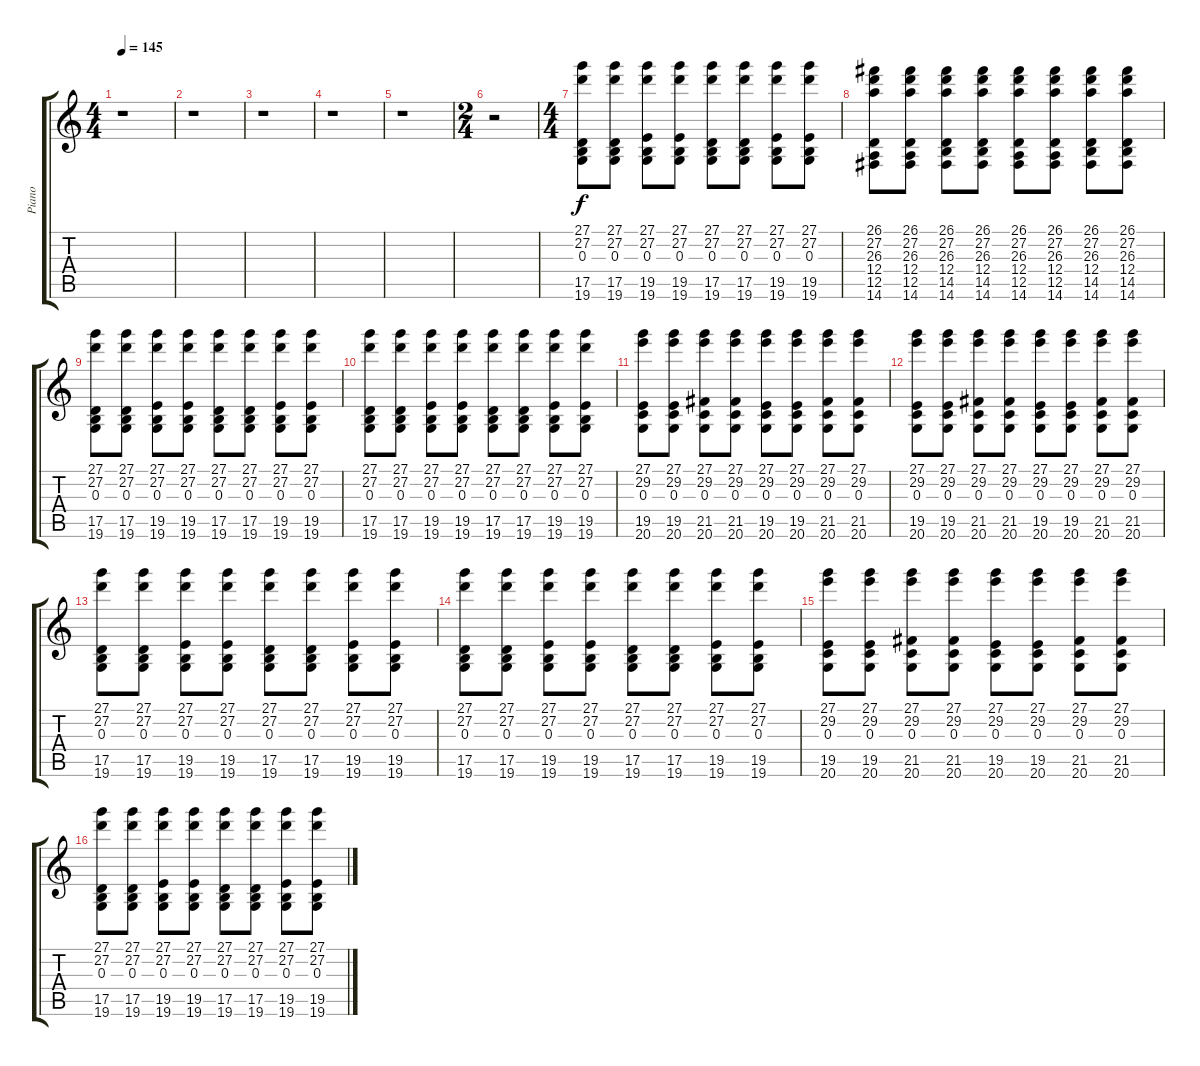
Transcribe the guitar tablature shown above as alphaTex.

\track ("Piano" "Piano") {instrument honkytonkpiano}
\staff {score tabs}
\tuning (E4 B3 G3 D3 A2 E2) {hide}
\ts (4 4)
\tempo 145
\clef g2
\ks c
r.1{dy f} |
r.1 |
r.1 |
r.1 |
r.1 |
\ts (2 4)
r.2 |
\ts (4 4)
(27.1 27.2 0.3 17.5 19.6).8 (27.1 27.2 0.3 17.5 19.6).8 (27.1 27.2 0.3 19.5 19.6).8 (27.1 27.2 0.3 19.5 19.6).8 (27.1 27.2 0.3 17.5 19.6).8 (27.1 27.2 0.3 17.5 19.6).8 (27.1 27.2 0.3 19.5 19.6).8 (27.1 27.2 0.3 19.5 19.6).8 |
(26.1 27.2 26.3 12.4 12.5 14.6).8 (26.1 27.2 26.3 12.4 12.5 14.6).8 (26.1 27.2 26.3 12.4 14.5 14.6).8 (26.1 27.2 26.3 12.4 14.5 14.6).8 (26.1 27.2 26.3 12.4 12.5 14.6).8 (26.1 27.2 26.3 12.4 12.5 14.6).8 (26.1 27.2 26.3 12.4 14.5 14.6).8 (26.1 27.2 26.3 12.4 14.5 14.6).8 |
(27.1 27.2 0.3 17.5 19.6).8 (27.1 27.2 0.3 17.5 19.6).8 (27.1 27.2 0.3 19.5 19.6).8 (27.1 27.2 0.3 19.5 19.6).8 (27.1 27.2 0.3 17.5 19.6).8 (27.1 27.2 0.3 17.5 19.6).8 (27.1 27.2 0.3 19.5 19.6).8 (27.1 27.2 0.3 19.5 19.6).8 |
(27.1 27.2 0.3 17.5 19.6).8 (27.1 27.2 0.3 17.5 19.6).8 (27.1 27.2 0.3 19.5 19.6).8 (27.1 27.2 0.3 19.5 19.6).8 (27.1 27.2 0.3 17.5 19.6).8 (27.1 27.2 0.3 17.5 19.6).8 (27.1 27.2 0.3 19.5 19.6).8 (27.1 27.2 0.3 19.5 19.6).8 |
(27.1 29.2 0.3 19.5 20.6).8 (27.1 29.2 0.3 19.5 20.6).8 (27.1 29.2 0.3 21.5 20.6).8 (27.1 29.2 0.3 21.5 20.6).8 (27.1 29.2 0.3 19.5 20.6).8 (27.1 29.2 0.3 19.5 20.6).8 (27.1 29.2 0.3 21.5 20.6).8 (27.1 29.2 0.3 21.5 20.6).8 |
(27.1 29.2 0.3 19.5 20.6).8 (27.1 29.2 0.3 19.5 20.6).8 (27.1 29.2 0.3 21.5 20.6).8 (27.1 29.2 0.3 21.5 20.6).8 (27.1 29.2 0.3 19.5 20.6).8 (27.1 29.2 0.3 19.5 20.6).8 (27.1 29.2 0.3 21.5 20.6).8 (27.1 29.2 0.3 21.5 20.6).8 |
(27.1 27.2 0.3 17.5 19.6).8 (27.1 27.2 0.3 17.5 19.6).8 (27.1 27.2 0.3 19.5 19.6).8 (27.1 27.2 0.3 19.5 19.6).8 (27.1 27.2 0.3 17.5 19.6).8 (27.1 27.2 0.3 17.5 19.6).8 (27.1 27.2 0.3 19.5 19.6).8 (27.1 27.2 0.3 19.5 19.6).8 |
(27.1 27.2 0.3 17.5 19.6).8 (27.1 27.2 0.3 17.5 19.6).8 (27.1 27.2 0.3 19.5 19.6).8 (27.1 27.2 0.3 19.5 19.6).8 (27.1 27.2 0.3 17.5 19.6).8 (27.1 27.2 0.3 17.5 19.6).8 (27.1 27.2 0.3 19.5 19.6).8 (27.1 27.2 0.3 19.5 19.6).8 |
(27.1 29.2 0.3 19.5 20.6).8 (27.1 29.2 0.3 19.5 20.6).8 (27.1 29.2 0.3 21.5 20.6).8 (27.1 29.2 0.3 21.5 20.6).8 (27.1 29.2 0.3 19.5 20.6).8 (27.1 29.2 0.3 19.5 20.6).8 (27.1 29.2 0.3 21.5 20.6).8 (27.1 29.2 0.3 21.5 20.6).8 |
(27.1 27.2 0.3 17.5 19.6).8 (27.1 27.2 0.3 17.5 19.6).8 (27.1 27.2 0.3 19.5 19.6).8 (27.1 27.2 0.3 19.5 19.6).8 (27.1 27.2 0.3 17.5 19.6).8 (27.1 27.2 0.3 17.5 19.6).8 (27.1 27.2 0.3 19.5 19.6).8 (27.1 27.2 0.3 19.5 19.6).8
